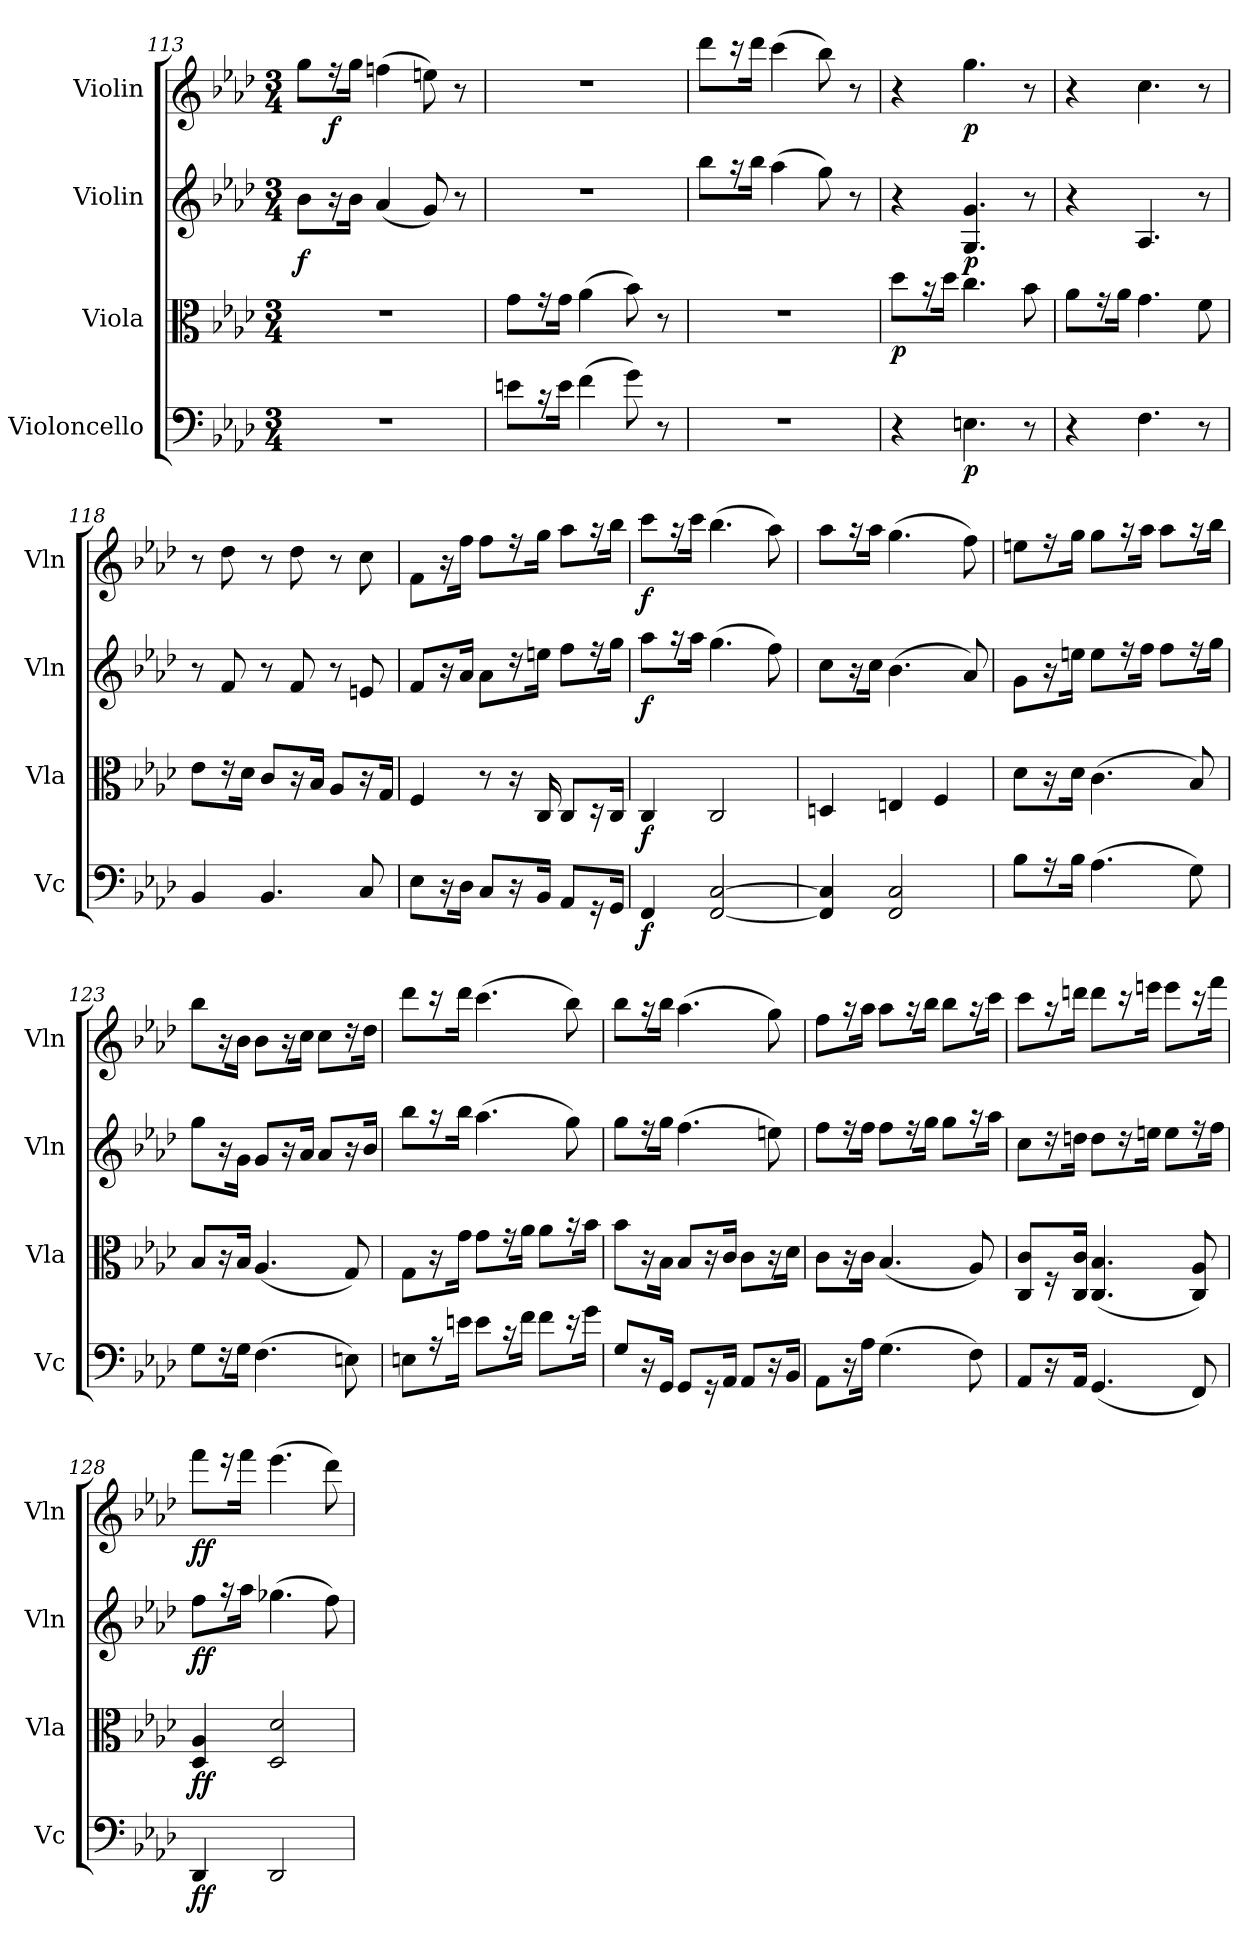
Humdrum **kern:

**kern	**dynam	**kern	**dynam	**kern	**dynam	**kern	**dynam
*part4	*part4	*part3	*part3	*part2	*part2	*part1	*part1
*staff4	*staff4	*staff3	*staff3	*staff2	*staff2	*staff1	*staff1
*I"Violoncello	*	*I"Viola	*	*I"Violin	*	*I"Violin	*
*I'Vc	*	*I'Vla	*	*I'Vln	*	*I'Vln	*
*clefF4	*	*clefC3	*	*clefG2	*	*clefG2	*
*k[b-e-a-d-]	*	*k[b-e-a-d-]	*	*k[b-e-a-d-]	*	*k[b-e-a-d-]	*
*M3/4	*	*M3/4	*	*M3/4	*	*M3/4	*
=113	=113	=113	=113	=113	=113	=113	=113
2.r	.	2.r	.	8b-\L	f	8gg\L	.
.	.	.	.	16r	.	16r	f
.	.	.	.	16b-\Jk	.	16gg\Jk	.
.	.	.	.	(4a-/	.	(4ffn\	.
.	.	.	.	8g/)	.	8een\)	.
.	.	.	.	8r	.	8r	.
=114	=114	=114	=114	=114	=114	=114	=114
8en\L	.	8g\L	.	2.r	.	2.r	.
16r	.	16r	.	.	.	.	.
16e\Jk	.	16g\Jk	.	.	.	.	.
(4f\	.	(4a-\	.	.	.	.	.
8g\)	.	8b-\)	.	.	.	.	.
8r	.	8r	.	.	.	.	.
=115	=115	=115	=115	=115	=115	=115	=115
2.r	.	2.r	.	8bb-\L	.	8ddd-\L	.
.	.	.	.	16r	.	16r	.
.	.	.	.	16bb-\Jk	.	16ddd-\Jk	.
.	.	.	.	(4aa-\	.	(4ccc\	.
.	.	.	.	8gg\)	.	8bb-\)	.
.	.	.	.	8r	.	8r	.
=116	=116	=116	=116	=116	=116	=116	=116
4r	.	8dd-\L	p	4r	.	4r	.
.	.	16r	.	.	.	.	.
.	.	16dd-\Jk	.	.	.	.	.
4.En\	p	4.cc\	.	4.G/ 4.g/	p	4.gg\	p
8r	.	8b-\	.	8r	.	8r	.
=117	=117	=117	=117	=117	=117	=117	=117
4r	.	8a-\L	.	4r	.	4r	.
.	.	16r	.	.	.	.	.
.	.	16a-\Jk	.	.	.	.	.
4.F\	.	4.g\	.	4.A-/	.	4.cc\	.
8r	.	8f\	.	8r	.	8r	.
=118	=118	=118	=118	=118	=118	=118	=118
4BB-/	.	8e-\L	.	8r	.	8r	.
.	.	16r	.	8f/	.	8dd-\	.
.	.	16d-\Jk	.	.	.	.	.
4.BB-/	.	8c/L	.	8r	.	8r	.
.	.	16r	.	8f/	.	8dd-\	.
.	.	16B-/Jk	.	.	.	.	.
.	.	8A-/L	.	8r	.	8r	.
8C/	.	16r	.	8en/	.	8cc\	.
.	.	16G/Jk	.	.	.	.	.
=119	=119	=119	=119	=119	=119	=119	=119
8E-\L	.	4F/	.	8f/L	.	8f\L	.
16r	.	.	.	16r	.	16r	.
16D-\Jk	.	.	.	16a-/Jk	.	16ff\Jk	.
8C/L	.	8r	.	8a-\L	.	8ff\L	.
16r	.	16r	.	16r	.	16r	.
16BB-/Jk	.	16C/	.	16een\Jk	.	16gg\Jk	.
8AA-/L	.	8C/L	.	8ff\L	.	8aa-\L	.
16r	.	16r	.	16r	.	16r	.
16GG/Jk	.	16C/Jk	.	16gg\Jk	.	16bb-\Jk	.
=120	=120	=120	=120	=120	=120	=120	=120
4FF/	f	4C/	f	8aa-\L	f	8ccc\L	f
.	.	.	.	16r	.	16r	.
.	.	.	.	16aa-\Jk	.	16ccc\Jk	.
[2FF/ [2C/	.	2C/	.	(4.gg\	.	(4.bb-\	.
.	.	.	.	8ff\)	.	8aa-\)	.
=121	=121	=121	=121	=121	=121	=121	=121
4FF]/ 4C]/	.	4Dn/	.	8cc\L	.	8aa-\L	.
.	.	.	.	16r	.	16r	.
.	.	.	.	16cc\Jk	.	16aa-\Jk	.
2FF/ 2C/	.	4En/	.	(4.b-\	.	(4.gg\	.
.	.	4F/	.	.	.	.	.
.	.	.	.	8a-/)	.	8ff\)	.
=122	=122	=122	=122	=122	=122	=122	=122
8B-\L	.	8d-\L	.	8g\L	.	8een\L	.
16r	.	16r	.	16r	.	16r	.
16B-\Jk	.	16d-\Jk	.	16een\Jk	.	16gg\Jk	.
(4.A-\	.	(4.c\	.	8ee\L	.	8gg\L	.
.	.	.	.	16r	.	16r	.
.	.	.	.	16ff\Jk	.	16aa-\Jk	.
.	.	.	.	8ff\L	.	8aa-\L	.
8G\)	.	8B-/)	.	16r	.	16r	.
.	.	.	.	16gg\Jk	.	16bb-\Jk	.
=123	=123	=123	=123	=123	=123	=123	=123
8G\L	.	8B-/L	.	8gg\L	.	8bb-\L	.
16r	.	16r	.	16r	.	16r	.
16G\Jk	.	16B-/Jk	.	16g\Jk	.	16b-\Jk	.
(4.F\	.	(4.A-/	.	8g/L	.	8b-\L	.
.	.	.	.	16r	.	16r	.
.	.	.	.	16a-/Jk	.	16cc\Jk	.
.	.	.	.	8a-/L	.	8cc\L	.
8En\)	.	8G/)	.	16r	.	16r	.
.	.	.	.	16b-/Jk	.	16dd-\Jk	.
=124	=124	=124	=124	=124	=124	=124	=124
8En\L	.	8G\L	.	8bb-\L	.	8ddd-\L	.
16r	.	16r	.	16r	.	16r	.
16en\Jk	.	16g\Jk	.	16bb-\Jk	.	16ddd-\Jk	.
8e\L	.	8g\L	.	(4.aa-\	.	(4.ccc\	.
16r	.	16r	.	.	.	.	.
16f\Jk	.	16a-\Jk	.	.	.	.	.
8f\L	.	8a-\L	.	.	.	.	.
16r	.	16r	.	8gg\)	.	8bb-\)	.
16g\Jk	.	16b-\Jk	.	.	.	.	.
=125	=125	=125	=125	=125	=125	=125	=125
8G/L	.	8b-\L	.	8gg\L	.	8bb-\L	.
16r	.	16r	.	16r	.	16r	.
16GG/Jk	.	16B-\Jk	.	16gg\Jk	.	16bb-\Jk	.
8GG/L	.	8B-/L	.	(4.ff\	.	(4.aa-\	.
16r	.	16r	.	.	.	.	.
16AA-/Jk	.	16c/Jk	.	.	.	.	.
8AA-/L	.	8c\L	.	.	.	.	.
16r	.	16r	.	8een\)	.	8gg\)	.
16BB-/Jk	.	16d-\Jk	.	.	.	.	.
=126	=126	=126	=126	=126	=126	=126	=126
8AA-\L	.	8c\L	.	8ff\L	.	8ff\L	.
16r	.	16r	.	16r	.	16r	.
16A-\Jk	.	16c\Jk	.	16ff\Jk	.	16aa-\Jk	.
(4.G\	.	(4.B-/	.	8ff\L	.	8aa-\L	.
.	.	.	.	16r	.	16r	.
.	.	.	.	16gg\Jk	.	16bb-\Jk	.
.	.	.	.	8gg\L	.	8bb-\L	.
8F\)	.	8A-/)	.	16r	.	16r	.
.	.	.	.	16aa-\Jk	.	16ccc\Jk	.
=127	=127	=127	=127	=127	=127	=127	=127
8AA-/L	.	8C/ 8c/L	.	8cc\L	.	8ccc\L	.
16r	.	16r	.	16r	.	16r	.
16AA-/Jk	.	16C/ 16c/Jk	.	16ddn\Jk	.	16dddn\Jk	.
(4.GG/	.	(4.C/ 4.B-/	.	8dd\L	.	8ddd\L	.
.	.	.	.	16r	.	16r	.
.	.	.	.	16een\Jk	.	16eeen\Jk	.
.	.	.	.	8ee\L	.	8eee\L	.
8FF/)	.	8C/ 8A-/)	.	16r	.	16r	.
.	.	.	.	16ff\Jk	.	16fff\Jk	.
=128	=128	=128	=128	=128	=128	=128	=128
4DD-/	ff	4D-/ 4A-/	ff	8ff\L	ff	8fff\L	ff
.	.	.	.	16r	.	16r	.
.	.	.	.	16aa-\Jk	.	16fff\Jk	.
2DD-/	.	2D-/ 2d-/	.	(4.gg-X\	.	(4.eee-\	.
.	.	.	.	8ff\)	.	8ddd-\)	.
=	=	=	=	=	=	=	=
*-	*-	*-	*-	*-	*-	*-	*-
